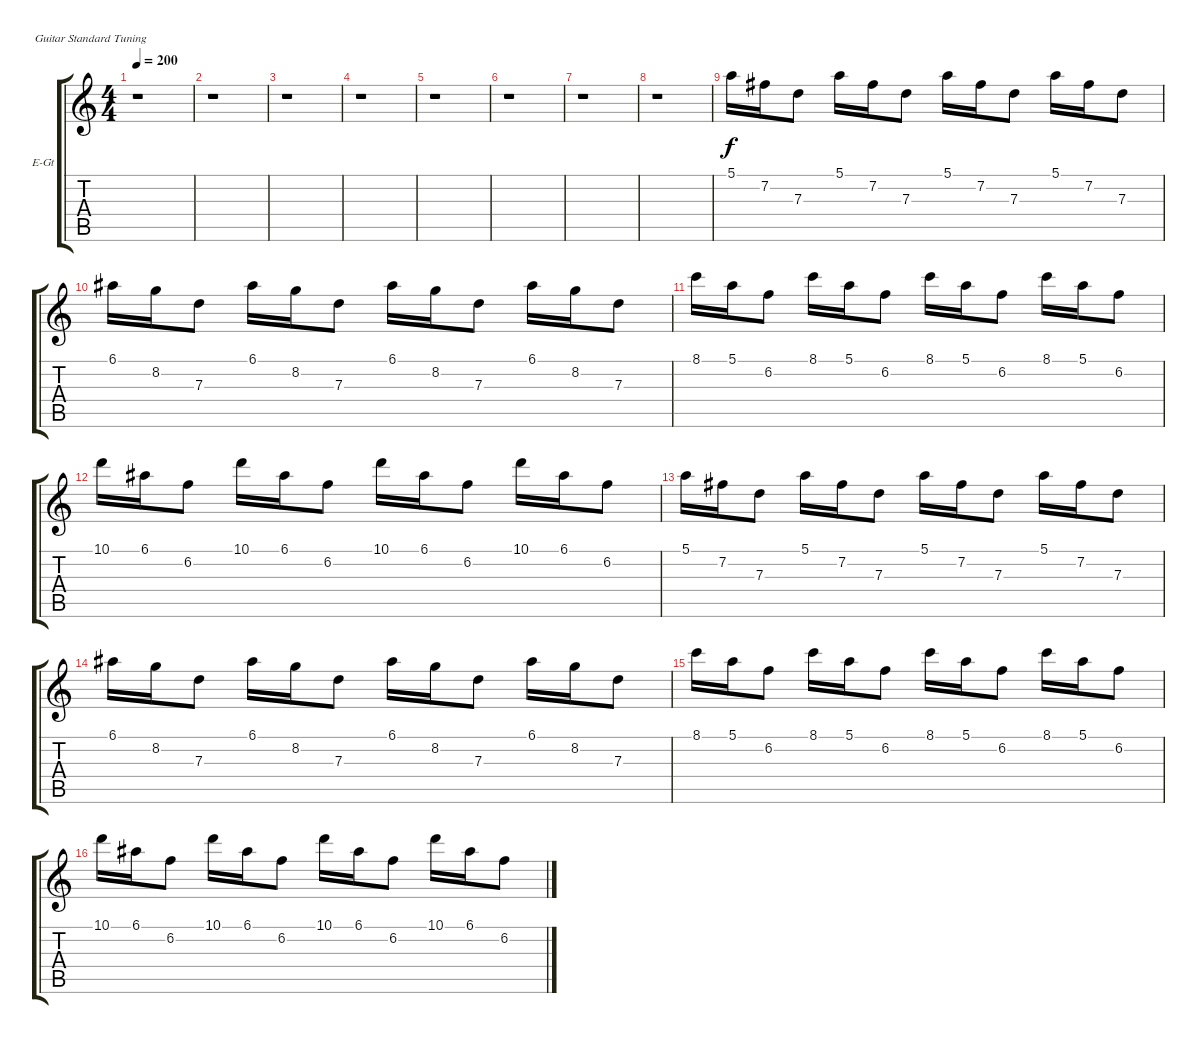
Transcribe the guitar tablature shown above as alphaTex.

\bracketExtendMode groupsimilarinstruments
\firstSystemTrackNameOrientation horizontal
\otherSystemsTrackNameOrientation horizontal
\track ("Овердрайв" "E-Gt") {instrument overdrivenguitar}
\staff {score tabs}
\tuning (E4 B3 G3 D3 A2 E2)
\ts (4 4)
\tempo 200
\clef g2
\ks c
r.1{dy f} |
r.1 |
r.1 |
r.1 |
r.1 |
r.1 |
r.1 |
r.1 |
5.1.16 7.2.16 7.3.8 5.1.16 7.2.16 7.3.8 5.1.16 7.2.16 7.3.8 5.1.16 7.2.16 7.3.8 |
6.1.16 8.2.16 7.3.8 6.1.16 8.2.16 7.3.8 6.1.16 8.2.16 7.3.8 6.1.16 8.2.16 7.3.8 |
8.1.16 5.1.16 6.2.8 8.1.16 5.1.16 6.2.8 8.1.16 5.1.16 6.2.8 8.1.16 5.1.16 6.2.8 |
10.1.16 6.1.16 6.2.8 10.1.16 6.1.16 6.2.8 10.1.16 6.1.16 6.2.8 10.1.16 6.1.16 6.2.8 |
5.1.16 7.2.16 7.3.8 5.1.16 7.2.16 7.3.8 5.1.16 7.2.16 7.3.8 5.1.16 7.2.16 7.3.8 |
6.1.16 8.2.16 7.3.8 6.1.16 8.2.16 7.3.8 6.1.16 8.2.16 7.3.8 6.1.16 8.2.16 7.3.8 |
8.1.16 5.1.16 6.2.8 8.1.16 5.1.16 6.2.8 8.1.16 5.1.16 6.2.8 8.1.16 5.1.16 6.2.8 |
10.1.16 6.1.16 6.2.8 10.1.16 6.1.16 6.2.8 10.1.16 6.1.16 6.2.8 10.1.16 6.1.16 6.2.8
